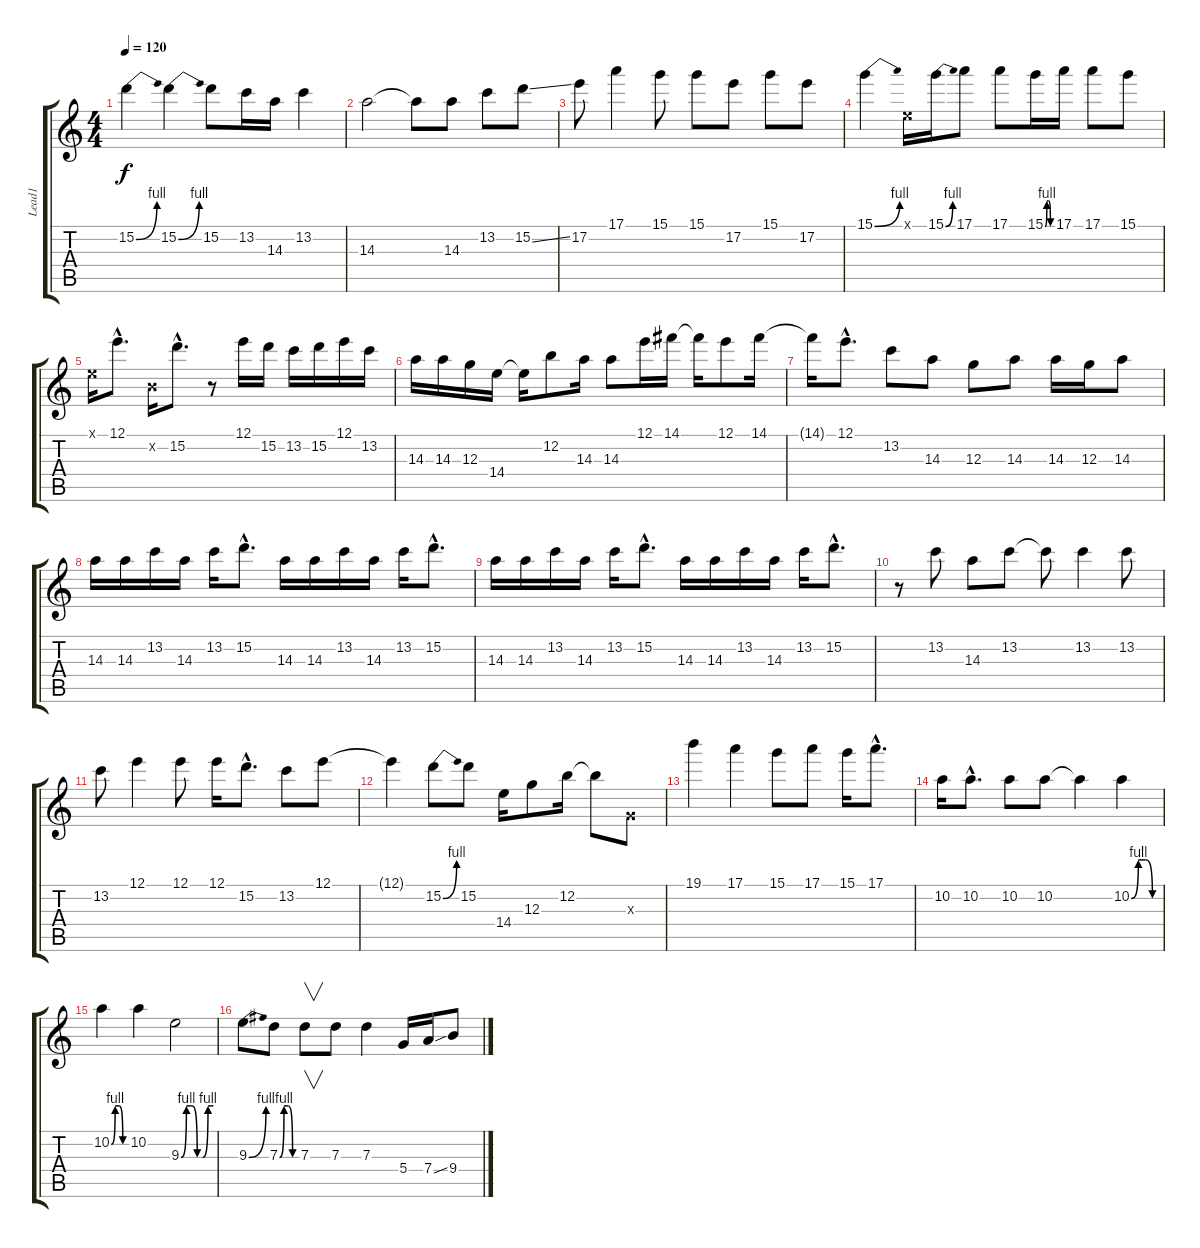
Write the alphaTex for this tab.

\track ("Lead1" "Lead1") {instrument distortionguitar}
\staff {score tabs}
\tuning (E4 B3 G3 D3 A2 E2) {hide}
\ts (4 4)
\tempo 120
\clef g2
\ks c
15.2{be (bend 0 0 60 4)}.4{dy f} 15.2{be (bend 0 0 60 4)}.4 15.2.8 13.2.16 14.3.16 13.2.4 |
14.3.2 14.3{t}.8 14.3.8 13.2.8 15.2{ss}.8 |
17.2.8 17.1.4 15.1.8 15.1.8 17.2.8 15.1.8 17.2.8 |
15.1{be (bend 0 0 60 4)}.4 0.1{x}.16 15.1{be (bend 0 0 60 4)}.16 17.1.8 17.1.8 15.1{be (custom 0 0 15 4 30 4 45 0 60 0)}.16 17.1.16 17.1.8 15.1.8 |
0.1{x}.16 12.1{hac}.8{d} 0.2{x}.16 15.2{hac}.8{d} r.8 12.1.16 15.2.16 13.2.16 15.2.16 12.1.16 13.2.16 |
14.3.16 14.3.16 12.3.16 14.4.16 14.4{t}.16 12.2.8 14.3.16 14.3.8 12.1.16 14.1.16 14.1{t}.16 12.1.8 14.1.16 |
14.1{t}.16 12.1{hac}.8{d} 13.2.8 14.3.8 12.3.8 14.3.8 14.3.16 12.3.16 14.3.8 |
14.3.16 14.3.16 13.2.16 14.3.16 13.2.16 15.2{hac}.8{d} 14.3.16 14.3.16 13.2.16 14.3.16 13.2.16 15.2{hac}.8{d} |
14.3.16 14.3.16 13.2.16 14.3.16 13.2.16 15.2{hac}.8{d} 14.3.16 14.3.16 13.2.16 14.3.16 13.2.16 15.2{hac}.8{d} |
r.8 13.2.8 14.3.8 13.2.8 13.2{t}.8 13.2.4 13.2.8 |
13.2.8 12.1.4 12.1.8 12.1.16 15.2{hac}.8{d} 13.2.8 12.1.8 |
12.1{t}.4 15.2{be (bend 0 0 60 4)}.8 15.2.8 14.4.16 12.3.8 12.2.16 12.2{t}.8 0.3{x}.8 |
19.1.4 17.1.4 15.1.8 17.1.8 15.1.16 17.1{hac}.8{d} |
10.2.16 10.2{hac}.8{d} 10.2.8 10.2.8 10.2{t}.4 10.2{be (custom 0 0 15 4 30 4 45 0 60 0)}.4 |
10.2{be (custom 0 0 15 4 30 4 45 0 60 0)}.4 10.2.4 9.3{be (custom 0 0 10 4 20 4 30 0 40 0 50 4 60 4)}.2 |
9.3{be (bend 0 0 60 4)}.8 7.3{be (custom 0 0 15 4 30 4 45 0 60 0)}.8 7.3.8{v} 7.3.8 7.3.4 5.4.16 7.4{ss}.16 9.4.8
